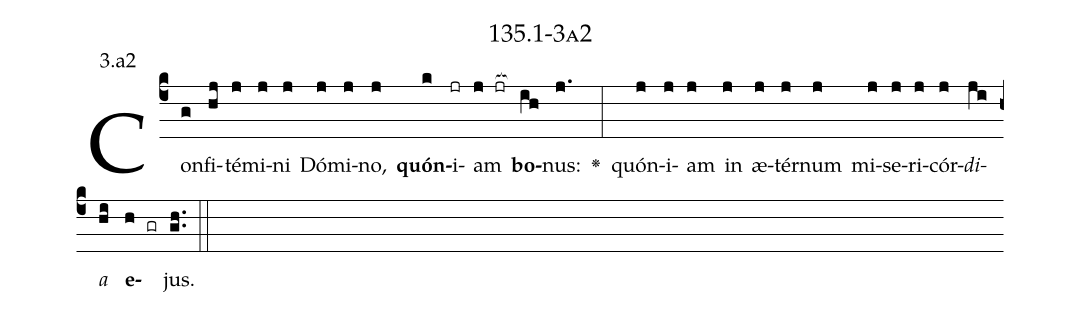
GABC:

name: 135.1-3a2;
annotation: 3.a2;
%%
(c4)Con(g)fi(hj)té(j)mi(j)ni(j) Dó(j)mi(j)no,(j) <b>quón</b>(k)i(jr)am(j jr[ocb:1{]) <b>bo</b>(ih[ocb:0}])nus:(j.) <v>\greheightstar</v>(:) quón(j)i(j)am(j) in(j) æ(j)tér(j)num(j) mi(j)se(j)ri(j)cór(j)<i>di</i>(ji)<i>a</i>(hi) <b>e</b>(h gr)jus.(gh..) (::)


%E(j) u(j) o(ji) u(hi) a(h) e.(gh..) (::)
